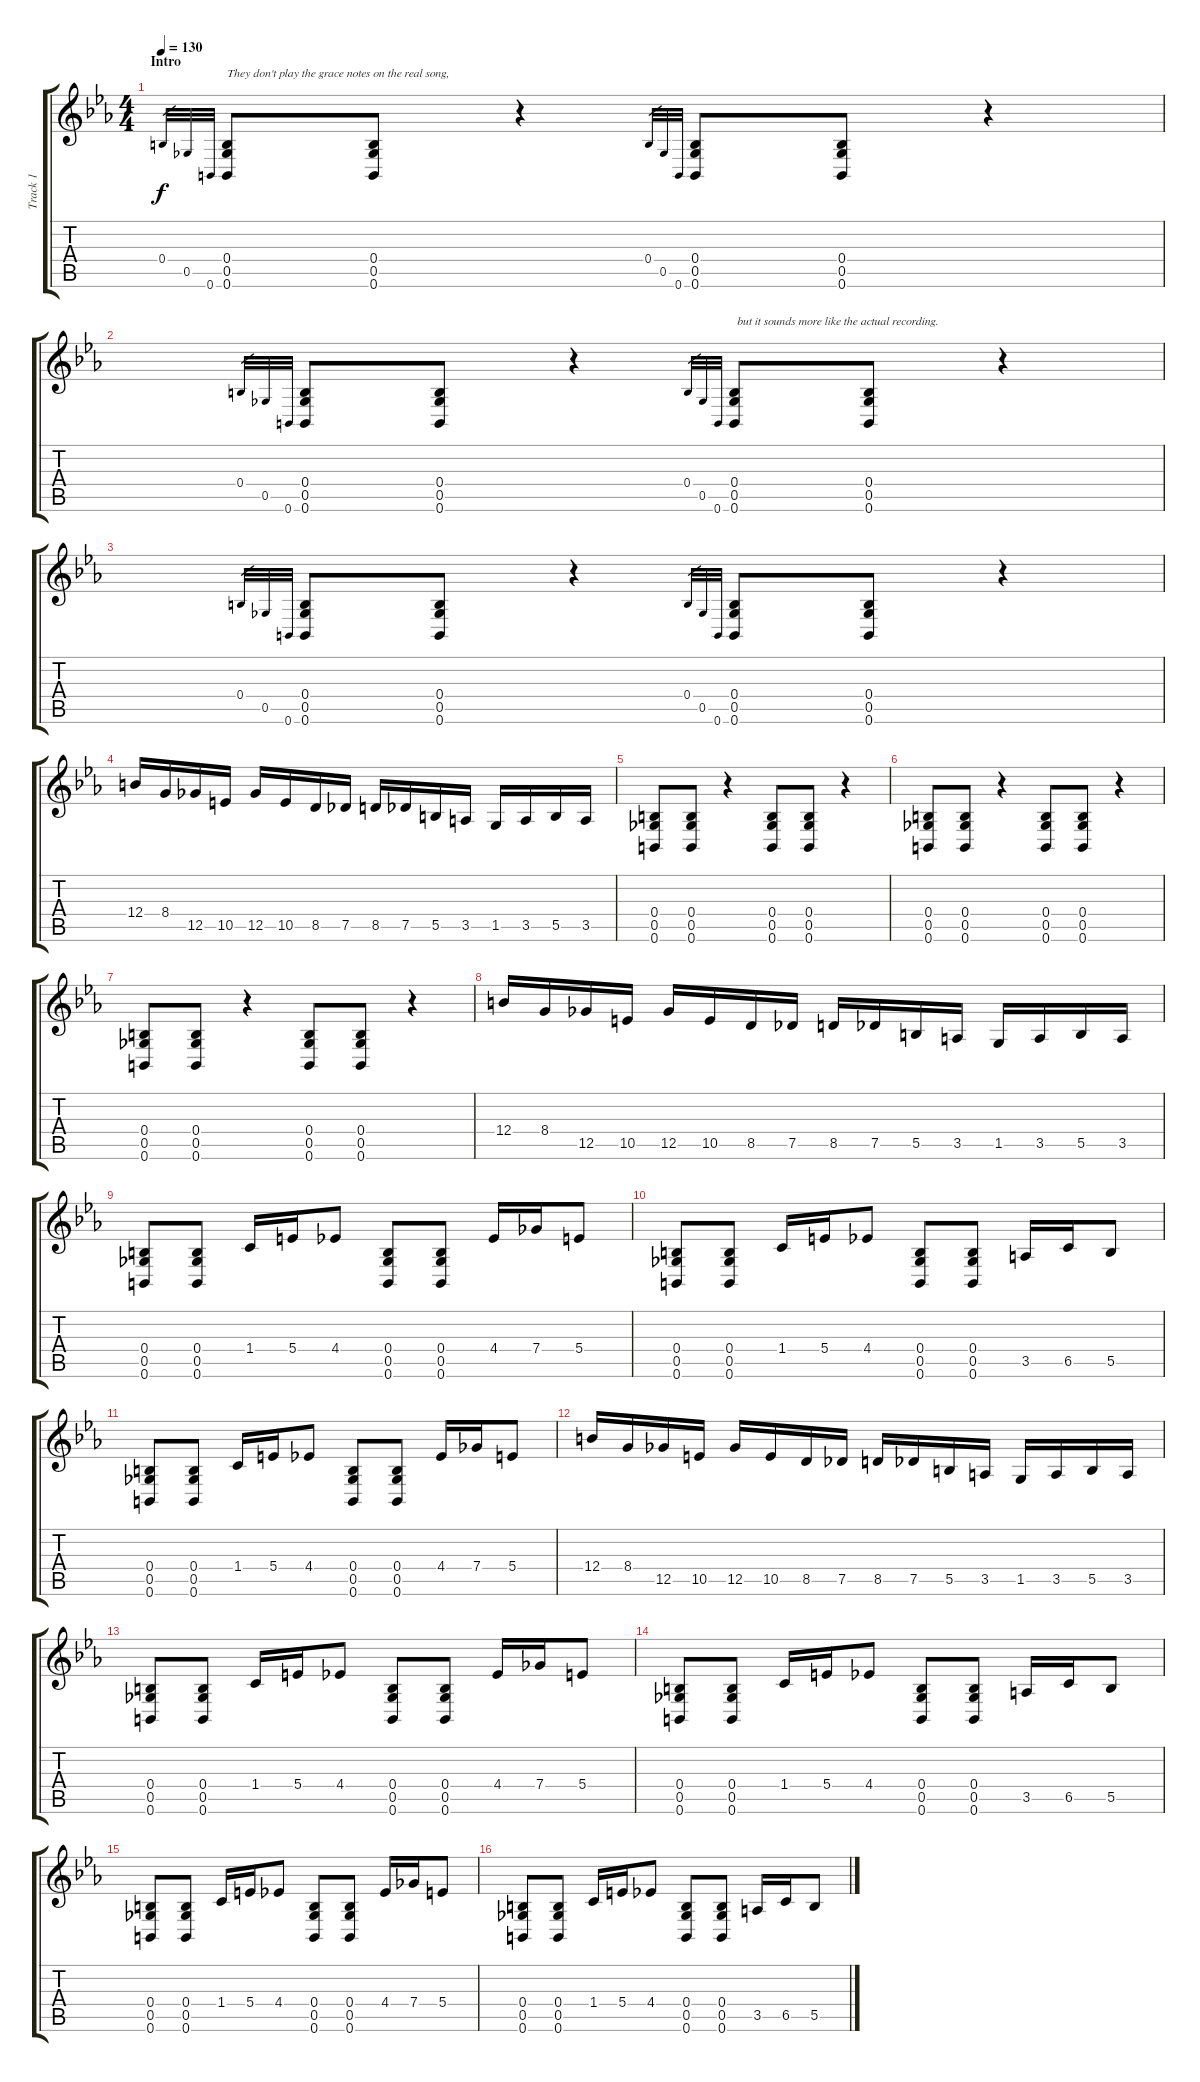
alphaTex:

\track ("Track 1" "Track 1") {instrument distortionguitar}
\staff {score tabs}
\tuning (E4 B3 Gb3 B2 Gb2 B1) {hide}
\ts (4 4)
\section ("" "Intro")
\tempo 130
\clef g2
\ks eb
0.4.32{gr dy f instrument distortionguitar} 0.5.32{gr} 0.6.32{gr} (0.4 0.5 0.6).8{txt "They don't play the grace notes on the real song,"} (0.4 0.5 0.6).8 r.4 0.4.32{gr} 0.5.32{gr} 0.6.32{gr} (0.4 0.5 0.6).8 (0.4 0.5 0.6).8 r.4 |
0.4.32{gr} 0.5.32{gr} 0.6.32{gr} (0.4 0.5 0.6).8 (0.4 0.5 0.6).8 r.4 0.4.32{gr} 0.5.32{gr} 0.6.32{gr} (0.4 0.5 0.6).8{txt " but it sounds more like the actual recording."} (0.4 0.5 0.6).8 r.4 |
0.4.32{gr} 0.5.32{gr} 0.6.32{gr} (0.4 0.5 0.6).8 (0.4 0.5 0.6).8 r.4 0.4.32{gr} 0.5.32{gr} 0.6.32{gr} (0.4 0.5 0.6).8 (0.4 0.5 0.6).8 r.4 |
12.4.16 8.4.16 12.5.16 10.5.16 12.5.16 10.5.16 8.5.16 7.5.16 8.5.16 7.5.16 5.5.16 3.5.16 1.5.16 3.5.16 5.5.16 3.5.16 |
(0.4 0.5 0.6).8 (0.4 0.5 0.6).8 r.4 (0.4 0.5 0.6).8 (0.4 0.5 0.6).8 r.4 |
(0.4 0.5 0.6).8 (0.4 0.5 0.6).8 r.4 (0.4 0.5 0.6).8 (0.4 0.5 0.6).8 r.4 |
(0.4 0.5 0.6).8 (0.4 0.5 0.6).8 r.4 (0.4 0.5 0.6).8 (0.4 0.5 0.6).8 r.4 |
12.4.16 8.4.16 12.5.16 10.5.16 12.5.16 10.5.16 8.5.16 7.5.16 8.5.16 7.5.16 5.5.16 3.5.16 1.5.16 3.5.16 5.5.16 3.5.16 |
(0.4 0.5 0.6).8 (0.4 0.5 0.6).8 1.4.16 5.4.16 4.4.8 (0.4 0.5 0.6).8 (0.4 0.5 0.6).8 4.4.16 7.4.16 5.4.8 |
(0.4 0.5 0.6).8 (0.4 0.5 0.6).8 1.4.16 5.4.16 4.4.8 (0.4 0.5 0.6).8 (0.4 0.5 0.6).8 3.5.16 6.5.16 5.5.8 |
(0.4 0.5 0.6).8 (0.4 0.5 0.6).8 1.4.16 5.4.16 4.4.8 (0.4 0.5 0.6).8 (0.4 0.5 0.6).8 4.4.16 7.4.16 5.4.8 |
12.4.16 8.4.16 12.5.16 10.5.16 12.5.16 10.5.16 8.5.16 7.5.16 8.5.16 7.5.16 5.5.16 3.5.16 1.5.16 3.5.16 5.5.16 3.5.16 |
(0.4 0.5 0.6).8 (0.4 0.5 0.6).8 1.4.16 5.4.16 4.4.8 (0.4 0.5 0.6).8 (0.4 0.5 0.6).8 4.4.16 7.4.16 5.4.8 |
(0.4 0.5 0.6).8 (0.4 0.5 0.6).8 1.4.16 5.4.16 4.4.8 (0.4 0.5 0.6).8 (0.4 0.5 0.6).8 3.5.16 6.5.16 5.5.8 |
(0.4 0.5 0.6).8 (0.4 0.5 0.6).8 1.4.16 5.4.16 4.4.8 (0.4 0.5 0.6).8 (0.4 0.5 0.6).8 4.4.16 7.4.16 5.4.8 |
(0.4 0.5 0.6).8 (0.4 0.5 0.6).8 1.4.16 5.4.16 4.4.8 (0.4 0.5 0.6).8 (0.4 0.5 0.6).8 3.5.16 6.5.16 5.5.8
